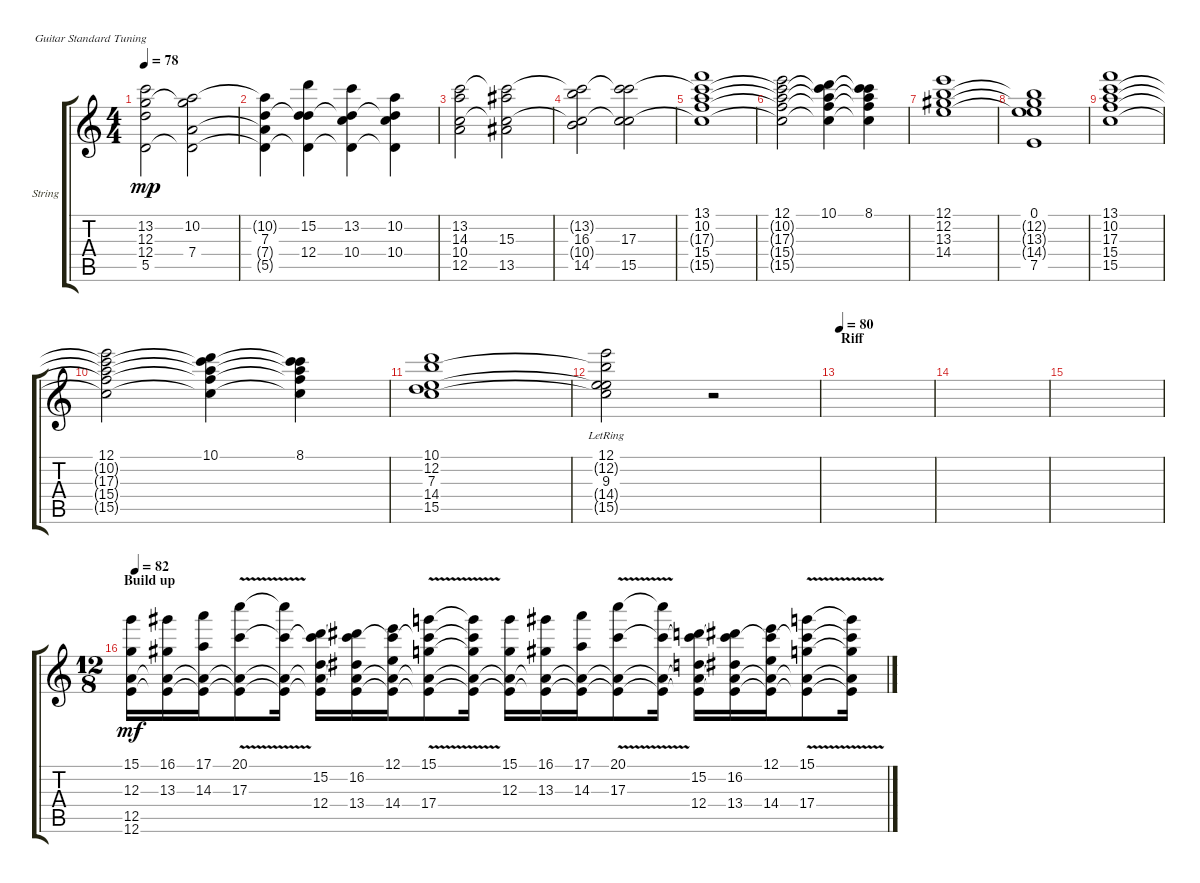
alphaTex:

\defaultSystemsLayout 4
\bracketExtendMode groupsimilarinstruments
\firstSystemTrackNameOrientation horizontal
\otherSystemsTrackNameOrientation horizontal
\track ("String Section" "String") {instrument electricguitarclean}
\staff {score tabs}
\tuning (E4 B3 G3 D3 A2 E2)
\ts (4 4)
\tempo 78
\clef g2
\ks c
(5.5 13.2{t} 12.3{t} 12.4).2{dy mp} (7.4 5.5{t} 10.2 12.3{t}).2 |
(7.4{t} 10.2{t} 5.5{t} 7.3).4 (12.4 15.2 5.5{t} 7.3{t}).4 (10.4 13.2 5.5{t} 7.3{t}).4 (10.4 10.2 5.5{t} 7.3{t}).4 |
(10.4 13.2 12.5 14.3).2 (13.5 13.2{t} 10.4{t} 15.3).2 |
(14.5 13.2{t} 10.4{t} 16.3).2 (15.5 13.2{t} 10.4{t} 17.3).2 |
(15.5{t} 17.3{t} 10.2 15.4 13.1).1 |
(15.5{t} 17.3{t} 10.2{t} 15.4{t} 12.1).2 (15.5{t} 17.3{t} 10.2{t} 15.4{t} 10.1).4 (15.5{t} 17.3{t} 10.2{t} 15.4{t} 8.1).4 |
(14.4 13.3 12.2 12.1).1 |
(0.1 12.2{t} 13.3{t} 14.4{t} 7.5).1 |
(15.5 17.3 10.2 15.4 13.1).1 |
(15.5{t} 17.3{t} 10.2{t} 15.4{t} 12.1).2 (15.5{t} 17.3{t} 10.2{t} 15.4{t} 10.1).4 (15.5{t} 17.3{t} 10.2{t} 15.4{t} 8.1).4 |
(10.1 12.2 7.3 14.4 15.5).1 |
(12.1 9.3 12.2{lr t} 14.4{t} 15.5{t}).2 r.2 |
\section ("" "Riff")
\tempo 80
|
|
|
\ts (12 8)
\section ("" "Build up")
\tempo (82 0.00625)
(15.1 12.3 12.5 12.6).16{dy mf} (16.1 13.3 12.5{t} 12.6{t}).16 (17.1 14.3 12.5{t} 12.6{t}).16 (20.1{v} 17.3 12.5{t} 12.6{t}).8 (17.3{t} 20.1{v t} 12.5{t} 12.6{t}).16 (15.2 12.4 17.3{t} 12.5{t} 12.6{t}).16 (16.2 13.4 17.3{t} 12.6{t} 12.5{t}).16 (12.1 14.4 17.3{t} 12.6{t} 12.5{t}).16 (15.1{v} 17.4 17.3{t} 12.6{t} 12.5{t}).8 (17.4{t} 17.3{t} 15.1{v t} 12.6{t} 12.5{t}).16 (15.1 12.3 12.6{t} 12.5{t}).16 (16.1 13.3 12.6{t} 12.5{t}).16 (17.1 14.3 12.6{t} 12.5{t}).16 (20.1{v} 17.3 12.6{t} 12.5{t}).8 (17.3{t} 20.1{v t} 12.6{t} 12.5{t}).16 (15.2 12.4 17.3{t} 12.6{t} 12.5{t}).16 (16.2 13.4 17.3{t} 12.6{t} 12.5{t}).16 (12.1 14.4 17.3{t} 12.6{t} 12.5{t}).16 (15.1{v} 17.4 17.3{t} 12.6{t} 12.5{t}).8 (17.4{t} 17.3{t} 15.1{v t} 12.6{t} 12.5{t}).16
